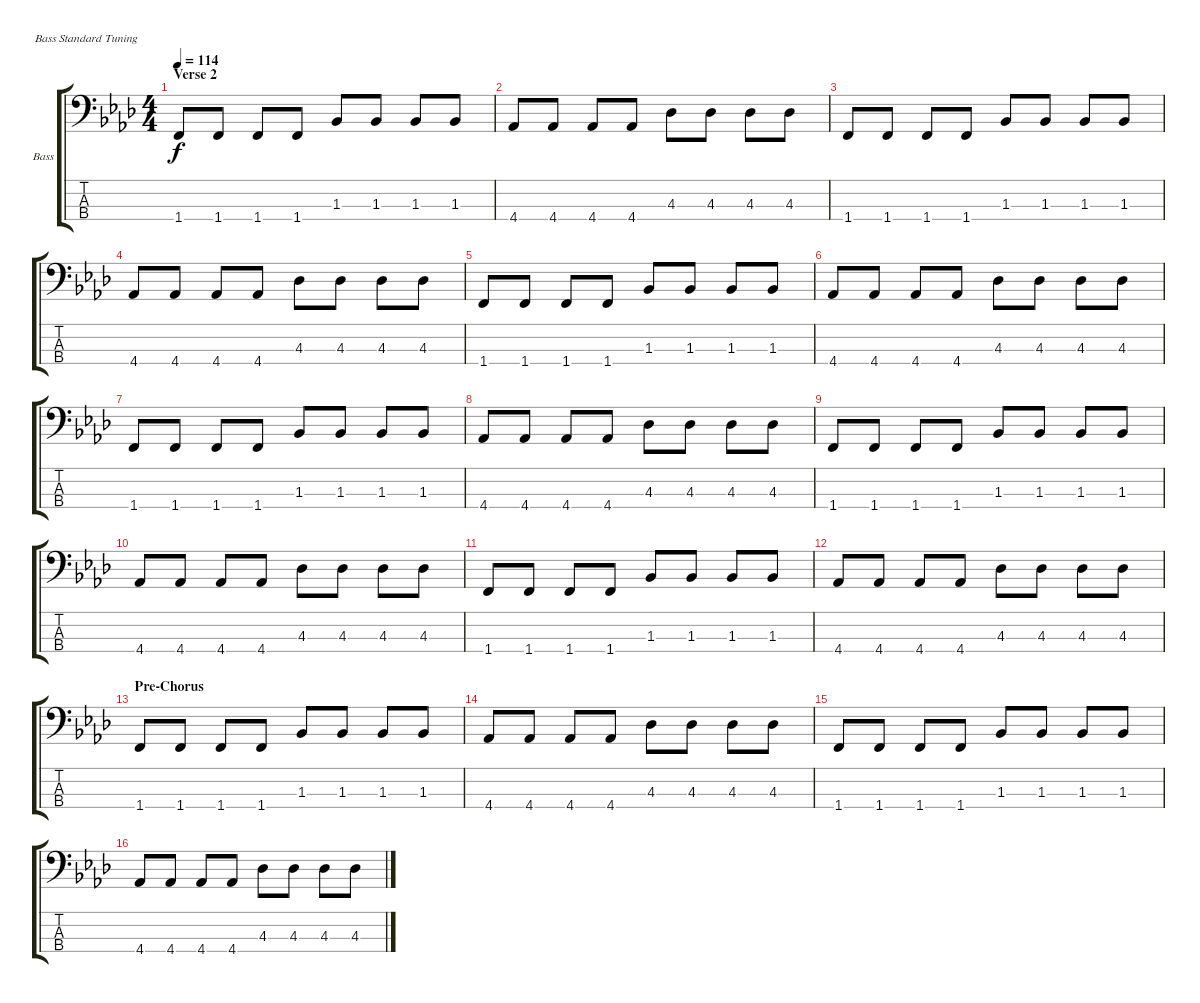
\defaultSystemsLayout 4
\bracketExtendMode groupsimilarinstruments
\firstSystemTrackNameOrientation horizontal
\otherSystemsTrackNameOrientation horizontal
\track ("Bass" "Bass") {instrument electricbassfinger}
\staff {score tabs}
\tuning (G2 D2 A1 E1)
\ts (4 4)
\section ("" "Verse 2")
\tempo 114
\clef f4
\ks ab
1.4.8{dy f} 1.4.8 1.4.8 1.4.8 1.3.8 1.3.8 1.3.8 1.3.8 |
4.4.8 4.4.8 4.4.8 4.4.8 4.3.8 4.3.8 4.3.8 4.3.8 |
1.4.8 1.4.8 1.4.8 1.4.8 1.3.8 1.3.8 1.3.8 1.3.8 |
4.4.8 4.4.8 4.4.8 4.4.8 4.3.8 4.3.8 4.3.8 4.3.8 |
1.4.8 1.4.8 1.4.8 1.4.8 1.3.8 1.3.8 1.3.8 1.3.8 |
4.4.8 4.4.8 4.4.8 4.4.8 4.3.8 4.3.8 4.3.8 4.3.8 |
1.4.8 1.4.8 1.4.8 1.4.8 1.3.8 1.3.8 1.3.8 1.3.8 |
4.4.8 4.4.8 4.4.8 4.4.8 4.3.8 4.3.8 4.3.8 4.3.8 |
1.4.8 1.4.8 1.4.8 1.4.8 1.3.8 1.3.8 1.3.8 1.3.8 |
4.4.8 4.4.8 4.4.8 4.4.8 4.3.8 4.3.8 4.3.8 4.3.8 |
1.4.8 1.4.8 1.4.8 1.4.8 1.3.8 1.3.8 1.3.8 1.3.8 |
4.4.8 4.4.8 4.4.8 4.4.8 4.3.8 4.3.8 4.3.8 4.3.8 |
\section ("" "Pre-Chorus")
1.4.8 1.4.8 1.4.8 1.4.8 1.3.8 1.3.8 1.3.8 1.3.8 |
4.4.8 4.4.8 4.4.8 4.4.8 4.3.8 4.3.8 4.3.8 4.3.8 |
1.4.8 1.4.8 1.4.8 1.4.8 1.3.8 1.3.8 1.3.8 1.3.8 |
4.4.8 4.4.8 4.4.8 4.4.8 4.3.8 4.3.8 4.3.8 4.3.8
